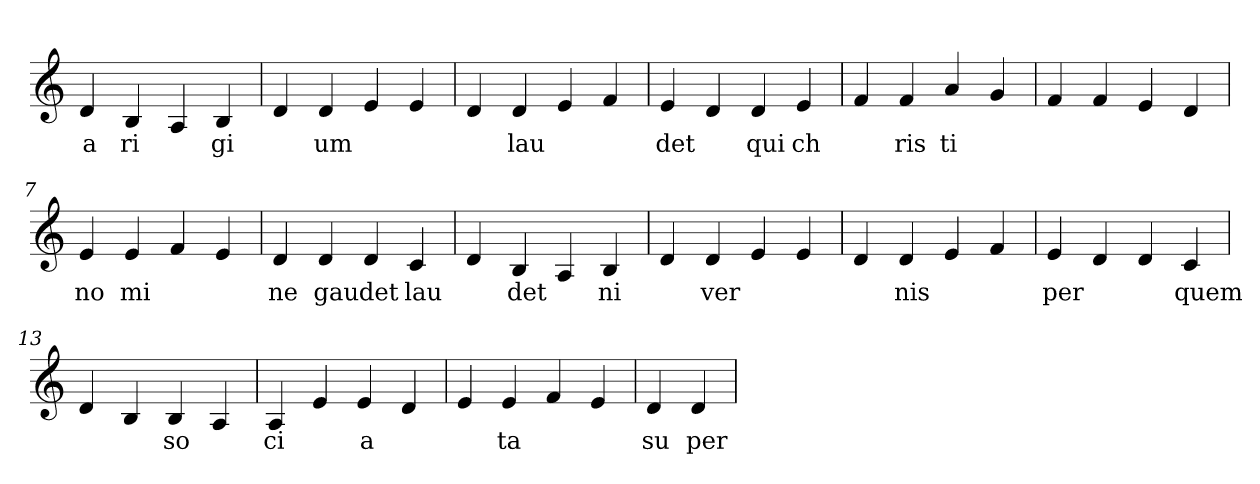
**kern	**text
*part1	*part1
*staff1	*staff1
*clefG2	*
=1	=1
4d	a
4B	ri
4A	.
4B	gi
=2	=2
4d	.
4d	um
4e	.
4e	.
=3	=3
4d	.
4d	lau
4e	.
4f	.
=4	=4
4e	det
4d	.
4d	qui
4e	ch
=5	=5
4f	.
4f	ris
4a	ti
4g	.
=6	=6
4f	.
4f	.
4e	.
4d	.
=7	=7
4e	no
4e	mi
4f	.
4e	.
=8	=8
4d	ne
4d	gau
4d	det
4c	lau
=9	=9
4d	.
4B	det
4A	.
4B	ni
=10	=10
4d	.
4d	ver
4e	.
4e	.
=11	=11
4d	.
4d	nis
4e	.
4f	.
=12	=12
4e	per
4d	.
4d	.
4c	quem
=13	=13
4d	.
4B	.
4B	so
4A	.
=14	=14
4A	ci
4e	.
4e	a
4d	.
=15	=15
4e	.
4e	ta
4f	.
4e	.
=16	=16
4d	su
4d	per
=	=
*-	*-
